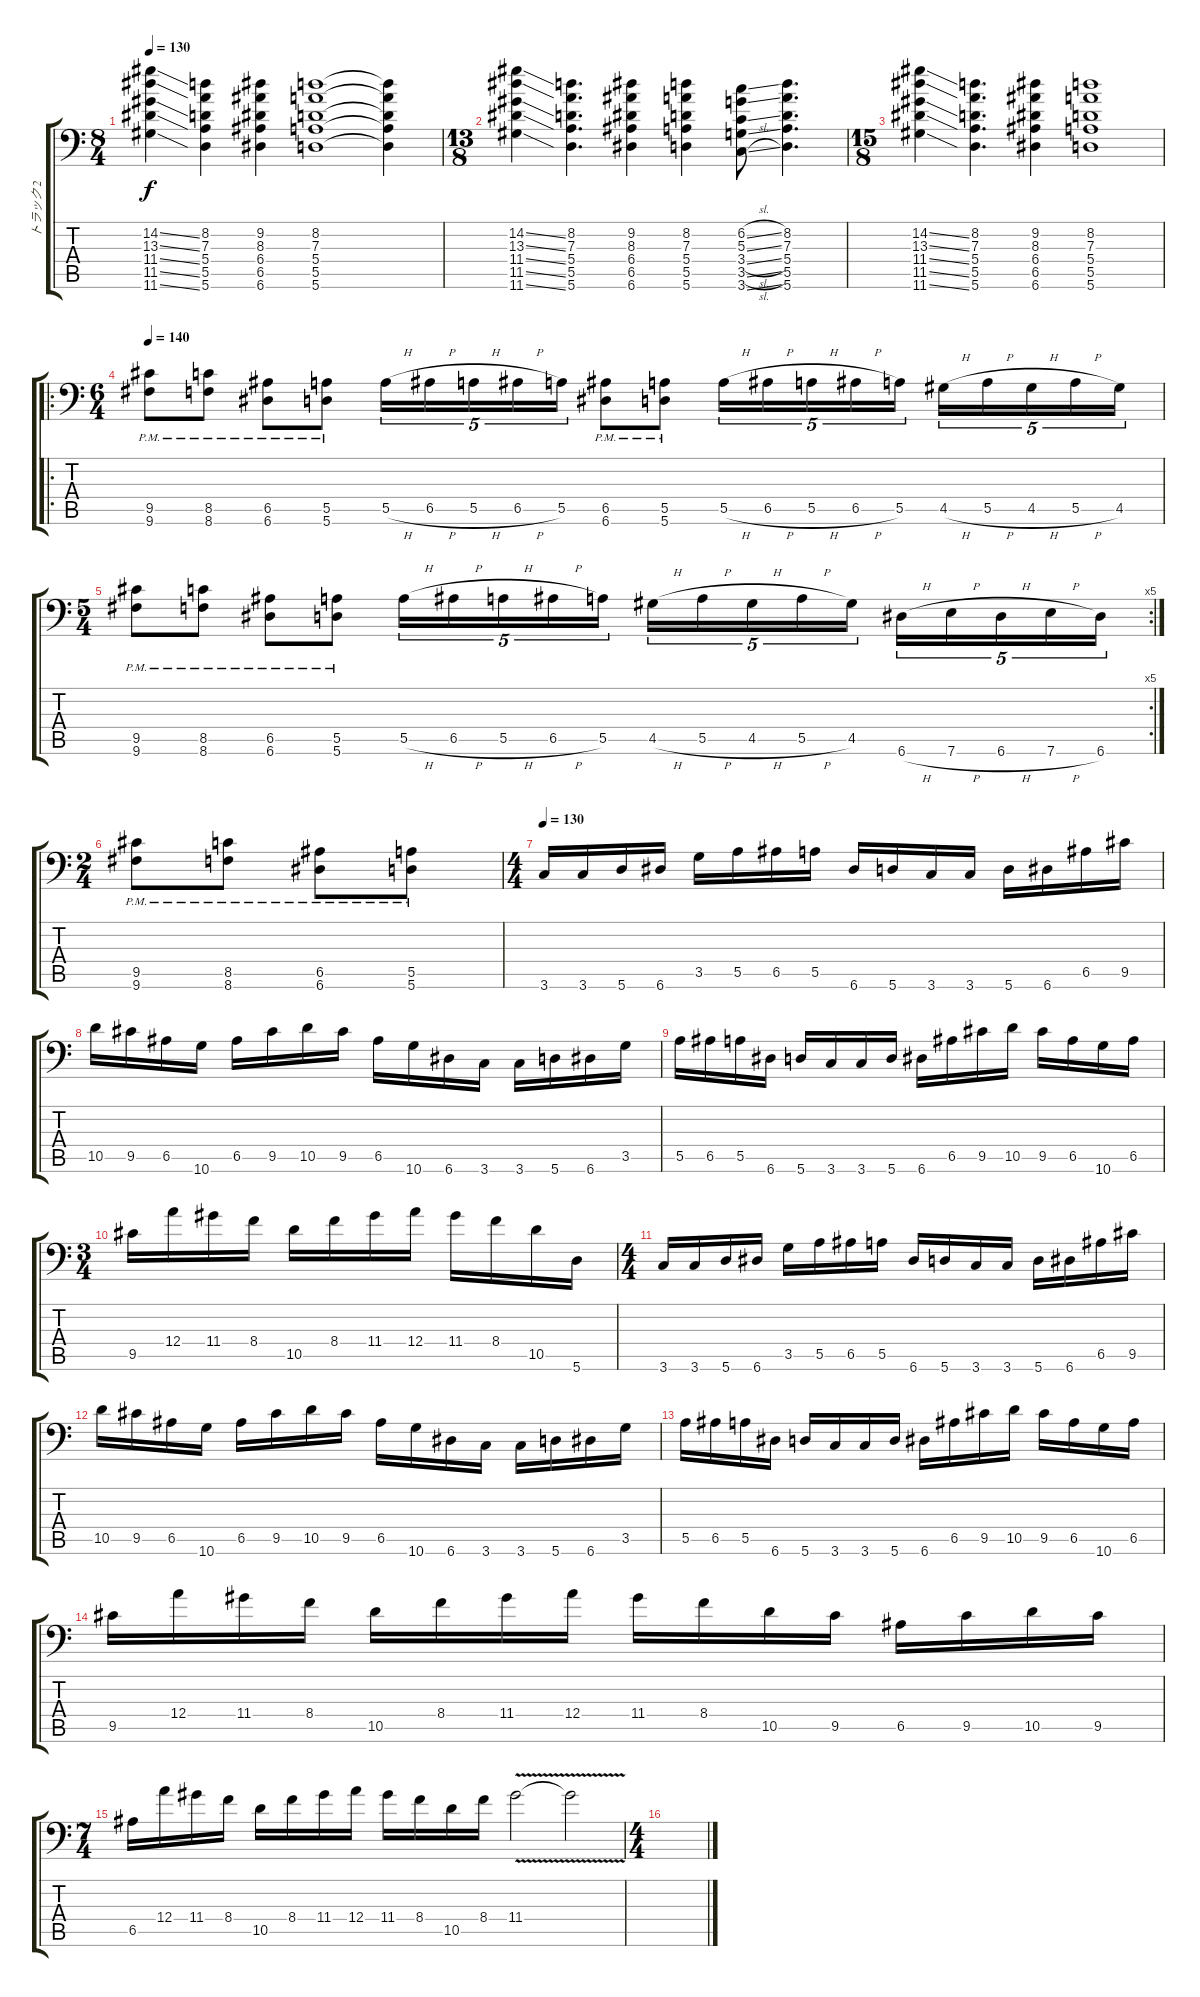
\track ("トラック 2" "トラック 2") {instrument distortionguitar}
\staff {score tabs}
\tuning (B3 Gb3 D3 A2 E2 A1) {hide}
\ts (8 4)
\tempo 130
\clef f4
\ks c
(14.2{ss} 13.3{ss} 11.4{ss} 11.5{ss} 11.6{ss}).4{dy f} (8.2 7.3 5.4 5.5 5.6).4 (9.2 8.3 6.4 6.5 6.6).4 (8.2 7.3 5.4 5.5 5.6).1 (8.2{t} 7.3{t} 5.4{t} 5.5{t} 5.6{t}).4 |
\ts (13 8)
(14.2{ss} 13.3{ss} 11.4{ss} 11.5{ss} 11.6{ss}).4 (8.2 7.3 5.4 5.5 5.6).4{d} (9.2 8.3 6.4 6.5 6.6).4 (8.2 7.3 5.4 5.5 5.6).4 (6.2{sl} 5.3{sl} 3.4{sl} 3.5{sl} 3.6{sl}).8 (8.2 7.3 5.4 5.5 5.6).4{d} |
\ts (15 8)
(14.2{ss} 13.3{ss} 11.4{ss} 11.5{ss} 11.6{ss}).4 (8.2 7.3 5.4 5.5 5.6).4{d} (9.2 8.3 6.4 6.5 6.6).4 (8.2 7.3 5.4 5.5 5.6).1 |
\ro
\ts (6 4)
\tempo 140
(9.5{pm} 9.6{pm}).8 (8.5{pm} 8.6{pm}).8 (6.5{pm} 6.6{pm}).8 (5.5{pm} 5.6{pm}).8 5.5{h}.16{tu (5 4)} 6.5{h}.16{tu (5 4)} 5.5{h}.16{tu (5 4)} 6.5{h}.16{tu (5 4)} 5.5.16{tu (5 4)} (6.5{pm} 6.6{pm}).8 (5.5{pm} 5.6{pm}).8 5.5{h}.16{tu (5 4)} 6.5{h}.16{tu (5 4)} 5.5{h}.16{tu (5 4)} 6.5{h}.16{tu (5 4)} 5.5.16{tu (5 4) beam splitsecondary} 4.5{h}.16{tu (5 4)} 5.5{h}.16{tu (5 4)} 4.5{h}.16{tu (5 4)} 5.5{h}.16{tu (5 4)} 4.5.16{tu (5 4)} |
\rc 5
\ts (5 4)
(9.5{pm} 9.6{pm}).8 (8.5{pm} 8.6{pm}).8 (6.5{pm} 6.6{pm}).8 (5.5{pm} 5.6{pm}).8 5.5{h}.16{tu (5 4)} 6.5{h}.16{tu (5 4)} 5.5{h}.16{tu (5 4)} 6.5{h}.16{tu (5 4)} 5.5.16{tu (5 4)} 4.5{h}.16{tu (5 4)} 5.5{h}.16{tu (5 4)} 4.5{h}.16{tu (5 4)} 5.5{h}.16{tu (5 4)} 4.5.16{tu (5 4)} 6.6{h}.16{tu (5 4)} 7.6{h}.16{tu (5 4)} 6.6{h}.16{tu (5 4)} 7.6{h}.16{tu (5 4)} 6.6.16{tu (5 4)} |
\ts (2 4)
(9.5{pm} 9.6{pm}).8 (8.5{pm} 8.6{pm}).8 (6.5{pm} 6.6{pm}).8 (5.5{pm} 5.6{pm}).8 |
\ts (4 4)
\tempo 130
3.6.16 3.6.16 5.6.16 6.6.16 3.5.16 5.5.16 6.5.16 5.5.16 6.6.16 5.6.16 3.6.16 3.6.16 5.6.16 6.6.16 6.5.16 9.5.16 |
10.5.16 9.5.16 6.5.16 10.6.16 6.5.16 9.5.16 10.5.16 9.5.16 6.5.16 10.6.16 6.6.16 3.6.16 3.6.16 5.6.16 6.6.16 3.5.16 |
5.5.16 6.5.16 5.5.16 6.6.16 5.6.16 3.6.16 3.6.16 5.6.16 6.6.16 6.5.16 9.5.16 10.5.16 9.5.16 6.5.16 10.6.16 6.5.16 |
\ts (3 4)
9.5.16 12.4.16 11.4.16 8.4.16 10.5.16 8.4.16 11.4.16 12.4.16 11.4.16 8.4.16 10.5.16 5.6.16 |
\ts (4 4)
3.6.16 3.6.16 5.6.16 6.6.16 3.5.16 5.5.16 6.5.16 5.5.16 6.6.16 5.6.16 3.6.16 3.6.16 5.6.16 6.6.16 6.5.16 9.5.16 |
10.5.16 9.5.16 6.5.16 10.6.16 6.5.16 9.5.16 10.5.16 9.5.16 6.5.16 10.6.16 6.6.16 3.6.16 3.6.16 5.6.16 6.6.16 3.5.16 |
5.5.16 6.5.16 5.5.16 6.6.16 5.6.16 3.6.16 3.6.16 5.6.16 6.6.16 6.5.16 9.5.16 10.5.16 9.5.16 6.5.16 10.6.16 6.5.16 |
9.5.16 12.4.16 11.4.16 8.4.16 10.5.16 8.4.16 11.4.16 12.4.16 11.4.16 8.4.16 10.5.16 9.5.16 6.5.16 9.5.16 10.5.16 9.5.16 |
\ts (7 4)
6.5.16 12.4.16 11.4.16 8.4.16 10.5.16 8.4.16 11.4.16 12.4.16 11.4.16 8.4.16 10.5.16 8.4.16 11.4{v}.2 11.4{t}.2 |
\ts (4 4)
